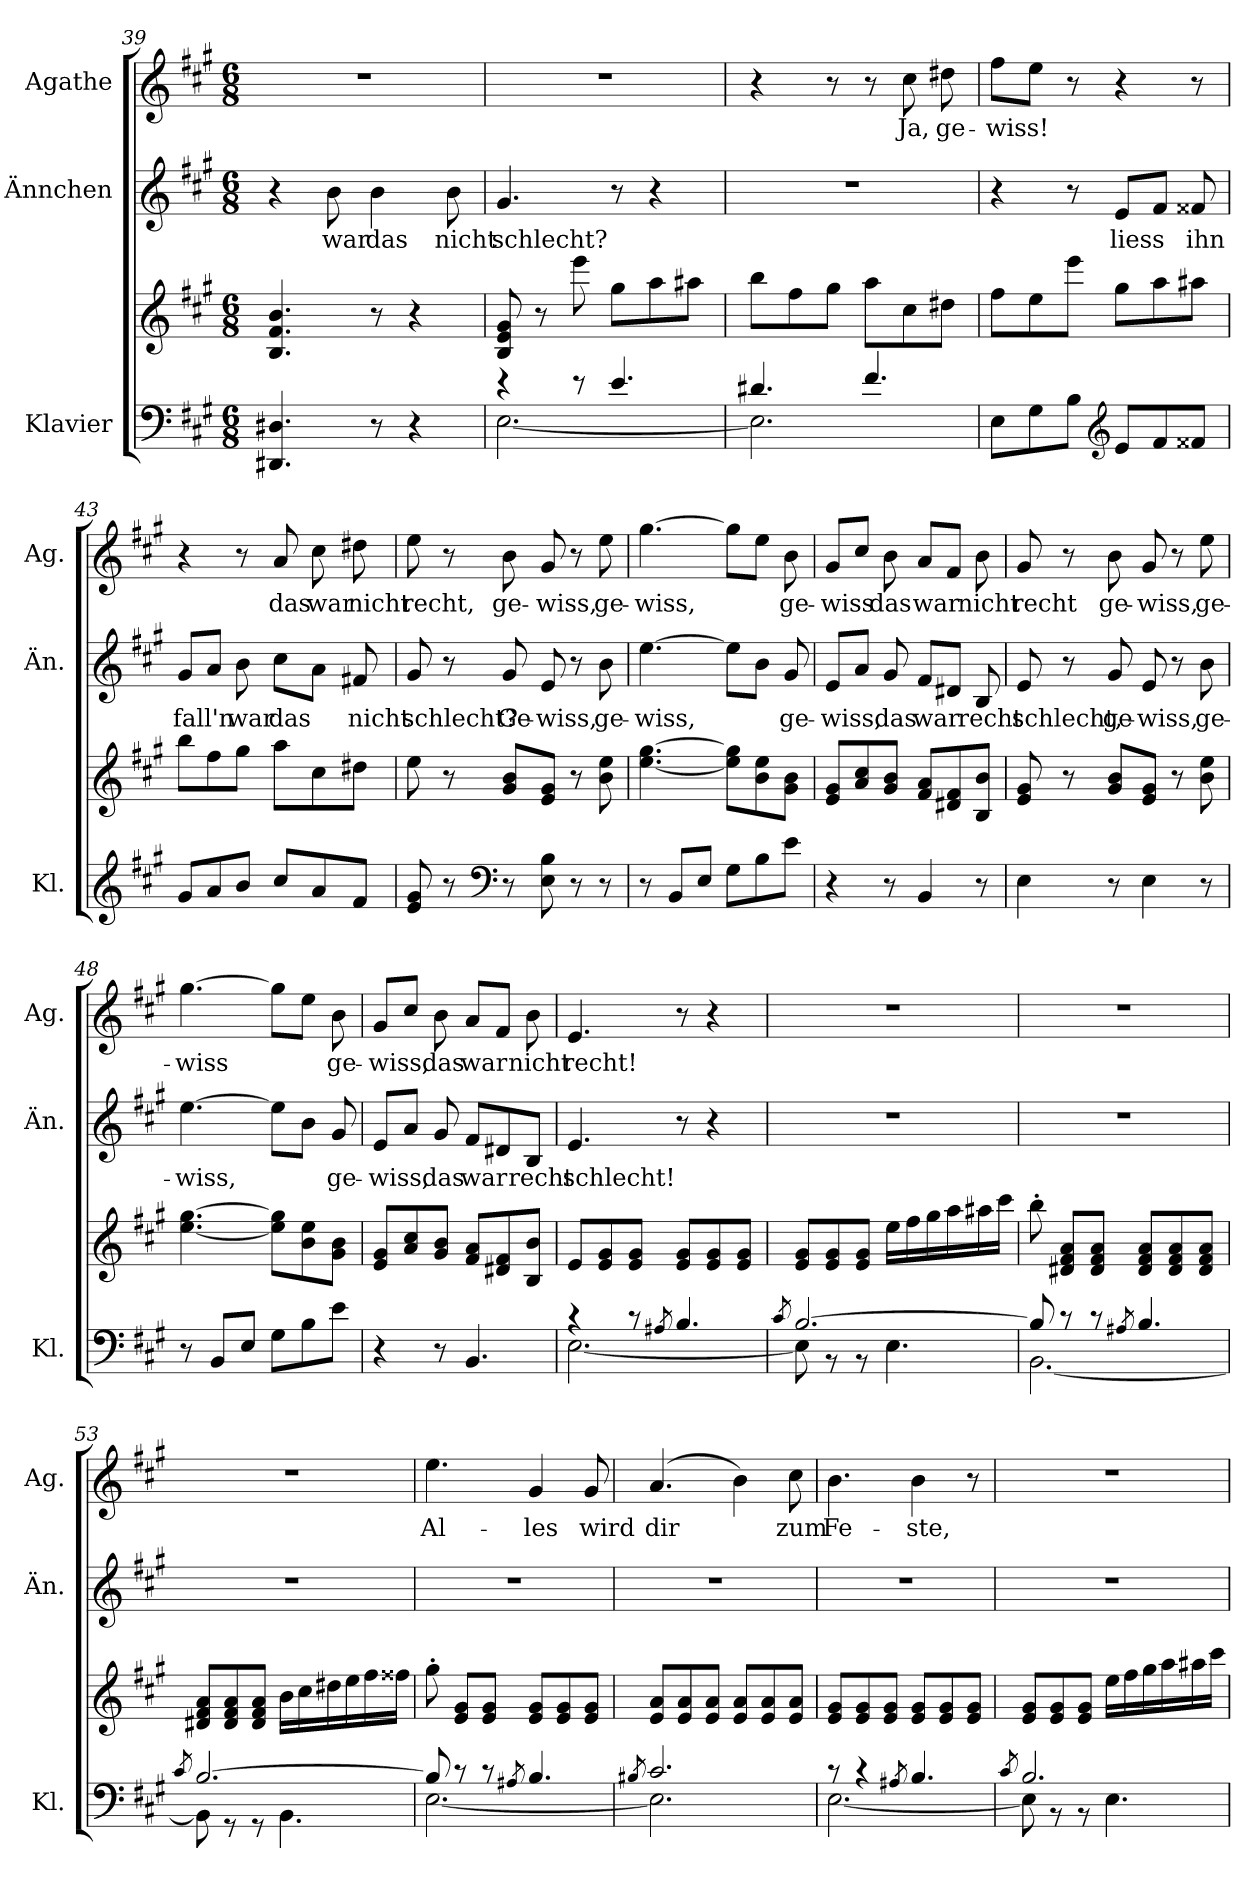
**kern	**kern	**kern	**text	**kern	**text
*part3	*part3	*part2	*part2	*part1	*part1
*staff4	*staff3	*staff2	*staff2	*staff1	*staff1
*I"Klavier	*	*I"Ännchen	*	*I"Agathe	*
*I'Kl.	*	*I'Än.	*	*I'Ag.	*
*clefF4	*clefG2	*clefG2	*	*clefG2	*
*k[f#c#g#]	*k[f#c#g#]	*k[f#c#g#]	*	*k[f#c#g#]	*
*M6/8	*M6/8	*M6/8	*	*M6/8	*
=39	=39	=39	=39	=39	=39
4.DD#X/ 4.D#X/	4.B/ 4.f#/ 4.b/	4r	.	2.r	.
.	.	8b\	war	.	.
8r	8r	4b\	das	.	.
4r	4r	.	.	.	.
.	.	8b\	nicht	.	.
=40	=40	=40	=40	=40	=40
*^	*	*	*	*	*
4r	[2.E\	8B/ 8e/ 8g#/	4.g#/	schlecht?	2.r	.
.	.	8r	.	.	.	.
8r	.	8eee\	.	.	.	.
4.e/	.	8gg#\L	8r	.	.	.
.	.	8aa\	4r	.	.	.
.	.	8aa#X\J	.	.	.	.
!!LO:LB:g=z
=41	=41	=41	=41	=41	=41	=41
4.d#X/	2.E\]	8bb\L	2.r	.	4r	.
.	.	8ff#\	.	.	.	.
.	.	8gg#\J	.	.	8r	.
4.f#/	.	8aa\L	.	.	8r	.
.	.	8cc#\	.	.	8cc#\	Ja,
.	.	8dd#X\J	.	.	8dd#X\	ge-
*v	*v	*	*	*	*	*
=42	=42	=42	=42	=42	=42
8E\L	8ff#\L	4r	.	8ff#\L	-wiss!
8G#\	8ee\	.	.	8ee\J	.
8B\J	8eee\J	8r	.	8r	.
*clefG2	*	*	*	*	*
8e/L	8gg#\L	8e/L	liess	4r	.
8f#/	8aa\	8f#/J	.	.	.
8f##X/J	8aa#X\J	8f##X/	ihn	8r	.
=43	=43	=43	=43	=43	=43
8g#/L	8bb\L	8g#/L	fall'n	4r	.
8a/	8ff#\	8a/J	.	.	.
8b/J	8gg#\J	8b\	war	8r	.
8cc#/L	8aa\L	8cc#\L	das	8a/	das
8a/	8cc#\	8a\J	.	8cc#\	war
8f#/J	8dd#X\J	8f#X/	nicht	8dd#X\	nicht
=44	=44	=44	=44	=44	=44
8e/ 8g#/	8ee\	8g#/	schlecht?	8ee\	recht,
8r	8r	8r	.	8r	.
*clefF4	*	*	*	*	*
8r	8g#/ 8b/L	8g#/	Ge-	8b\	ge-
8E\ 8B\	8e/ 8g#/J	8e/	-wiss,	8g#/	-wiss,
8r	8r	8r	.	8r	.
8r	8b\ 8ee\	8b\	ge-	8ee\	ge-
!!LO:LB:g=z
=45	=45	=45	=45	=45	=45
8r	[4.ee\ [4.gg#\	[4.ee\	-wiss,	[4.gg#\	-wiss,
8BB/L	.	.	.	.	.
8E/J	.	.	.	.	.
8G#\L	8ee\] 8gg#\]L	8ee\L]	.	8gg#\L]	.
8B\	8b\ 8ee\	8b\J	.	8ee\J	.
8e\J	8g#\ 8b\J	8g#/	ge-	8b\	ge-
=46	=46	=46	=46	=46	=46
4r	8e/ 8g#/L	8e/L	-wiss,	8g#/L	-wiss
.	8a/ 8cc#/	8a/J	.	8cc#/J	.
8r	8g#/ 8b/J	8g#/	das	8b\	das
4BB/	8f#/ 8a/L	8f#/L	war	8a/L	war
.	8d#X/ 8f#/	8d#X/J	.	8f#/J	.
8r	8B/ 8b/J	8B/	recht	8b\	nicht
=47	=47	=47	=47	=47	=47
4E\	8e/ 8g#/	8e/	schlecht,	8g#/	recht
.	8r	8r	.	8r	.
8r	8g#/ 8b/L	8g#/	ge-	8b\	ge-
4E\	8e/ 8g#/J	8e/	-wiss,	8g#/	-wiss,
.	8r	8r	.	8r	.
8r	8b\ 8ee\	8b\	ge-	8ee\	ge-
=48	=48	=48	=48	=48	=48
8r	[4.ee\ [4.gg#\	[4.ee\	-wiss,	[4.gg#\	-wiss
8BB/L	.	.	.	.	.
8E/J	.	.	.	.	.
8G#\L	8ee\] 8gg#\]L	8ee\L]	.	8gg#\L]	.
8B\	8b\ 8ee\	8b\J	.	8ee\J	.
8e\J	8g#\ 8b\J	8g#/	ge-	8b\	ge-
!!LO:LB:g=z
=49	=49	=49	=49	=49	=49
4r	8e/ 8g#/L	8e/L	-wiss,	8g#/L	-wiss,
.	8a/ 8cc#/	8a/J	.	8cc#/J	.
8r	8g#/ 8b/J	8g#/	das	8b\	das
4.BB/	8f#/ 8a/L	8f#/L	war	8a/L	war
.	8d#X/ 8f#/	8d#X/	.	8f#/J	.
.	8B/ 8b/J	8B/J	recht	8b\	nicht
=50	=50	=50	=50	=50	=50
*^	*	*	*	*	*
4r	[2.E\	8e/L	4.e/	schlecht!	4.e/	recht!
.	.	8e/ 8g#/	.	.	.	.
8r	.	8e/ 8g#/J	.	.	.	.
8qA#X/	.	.	.	.	.	.
4.B/	.	8e/ 8g#/L	8r	.	8r	.
.	.	8e/ 8g#/	4r	.	4r	.
.	.	8e/ 8g#/J	.	.	.	.
=51	=51	=51	=51	=51	=51	=51
8qc#/	.	.	.	.	.	.
[2.B/	8E\]	8e/ 8g#/L	2.r	.	2.r	.
.	8r	8e/ 8g#/	.	.	.	.
.	8r	8e/ 8g#/J	.	.	.	.
.	4.E\	16ee\LL	.	.	.	.
.	.	16ff#\	.	.	.	.
.	.	16gg#\	.	.	.	.
.	.	16aa\	.	.	.	.
.	.	16aa#X\	.	.	.	.
.	.	16ccc#\JJ	.	.	.	.
=52	=52	=52	=52	=52	=52	=52
8B/]	[2.BB\	8bb'\	2.r	.	2.r	.
8r	.	8d#X/ 8f#/ 8a/L	.	.	.	.
8r	.	8d#/ 8f#/ 8a/J	.	.	.	.
8qA#X/	.	.	.	.	.	.
4.B/	.	8d#/ 8f#/ 8a/L	.	.	.	.
.	.	8d#/ 8f#/ 8a/	.	.	.	.
.	.	8d#/ 8f#/ 8a/J	.	.	.	.
!!LO:PB:g=z
=53	=53	=53	=53	=53	=53	=53
8qc#/	.	.	.	.	.	.
[2.B/	8BB\]	8d#X/ 8f#/ 8a/L	2.r	.	2.r	.
.	8r	8d#/ 8f#/ 8a/	.	.	.	.
.	8r	8d#/ 8f#/ 8a/J	.	.	.	.
.	4.BB\	16b\LL	.	.	.	.
.	.	16cc#\	.	.	.	.
.	.	16dd#X\	.	.	.	.
.	.	16ee\	.	.	.	.
.	.	16ff#\	.	.	.	.
.	.	16ff##X\JJ	.	.	.	.
=54	=54	=54	=54	=54	=54	=54
8B/]	[2.E\	8gg#'\	2.r	.	4.ee\	Al-
8r	.	8e/ 8g#/L	.	.	.	.
8r	.	8e/ 8g#/J	.	.	.	.
8qA#X/	.	.	.	.	.	.
4.B/	.	8e/ 8g#/L	.	.	4g#/	-les
.	.	8e/ 8g#/	.	.	.	.
.	.	8e/ 8g#/J	.	.	8g#/	wird
=55	=55	=55	=55	=55	=55	=55
8qB#X/	.	.	.	.	.	.
2.c#/	2.E\]	8e/ 8a/L	2.r	.	(4.a/	dir
.	.	8e/ 8a/	.	.	.	.
.	.	8e/ 8a/J	.	.	.	.
.	.	8e/ 8a/L	.	.	4b\)	.
.	.	8e/ 8a/	.	.	.	.
.	.	8e/ 8a/J	.	.	8cc#\	zum
=56	=56	=56	=56	=56	=56	=56
8r	[2.E\	8e/ 8g#/L	2.r	.	4.b\	Fe-
4r	.	8e/ 8g#/	.	.	.	.
.	.	8e/ 8g#/J	.	.	.	.
8qA#X/	.	.	.	.	.	.
4.B/	.	8e/ 8g#/L	.	.	4b\	-ste,
.	.	8e/ 8g#/	.	.	.	.
.	.	8e/ 8g#/J	.	.	8r	.
=57	=57	=57	=57	=57	=57	=57
8qc#/	.	.	.	.	.	.
2.B/	8E\]	8e/ 8g#/L	2.r	.	2.r	.
.	8r	8e/ 8g#/	.	.	.	.
.	8r	8e/ 8g#/J	.	.	.	.
.	4.E\	16ee\LL	.	.	.	.
.	.	16ff#\	.	.	.	.
.	.	16gg#\	.	.	.	.
.	.	16aa\	.	.	.	.
.	.	16aa#X\	.	.	.	.
.	.	16ccc#\JJ	.	.	.	.
*v	*v	*	*	*	*	*
=	=	=	=	=	=
*-	*-	*-	*-	*-	*-
